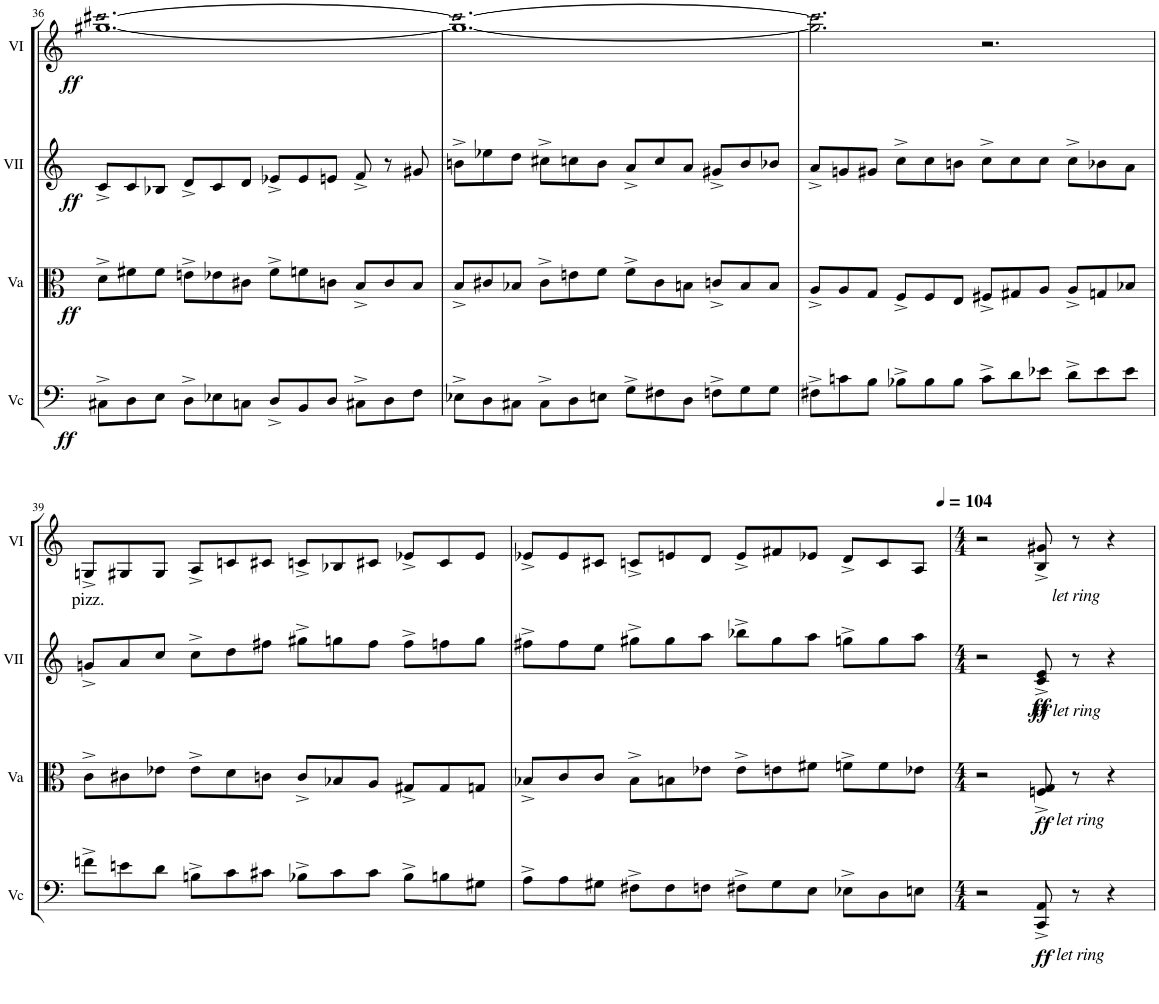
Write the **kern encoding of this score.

**kern	**dynam	**kern	**dynam	**kern	**dynam	**kern	**dynam
*part4	*part4	*part3	*part3	*part2	*part2	*part1	*part1
*staff4	*staff4	*staff3	*staff3	*staff2	*staff2	*staff1	*staff1
*I"Vc	*	*I"Va	*	*I"VII	*	*I"VI	*
*I'Vc	*	*I'Va	*	*I'VII	*	*I'VI	*
!!LO:PB:g=z
*clefF4	*	*clefC3	*	*clefG2	*	*clefG2	*
*k[]	*	*k[]	*	*k[]	*	*k[]	*
*M12/8	*	*M12/8	*	*M12/8	*	*M12/8	*
=36	=36	=36	=36	=36	=36	=36	=36
!	!LO:DY:b	!	!LO:DY:b	!	!LO:DY:b	!LO:N:n=2:head=open	!LO:DY:b
8C#X^\L	ff	8d^\L	ff	8c^/L	ff	[1.gg#X [1.ccc#X	ff
8D\	.	8f#X\	.	8c/	.	.	.
8E\J	.	8f#\J	.	8B-X/J	.	.	.
8D^\L	.	8en^\L	.	8d^/L	.	.	.
8E-X\	.	8e-X\	.	8c/	.	.	.
8Cn\J	.	8c#X\J	.	8d/J	.	.	.
8D^/L	.	8f#^\L	.	8e-X^/L	.	.	.
8BB/	.	8fn\	.	8e-/	.	.	.
8D/J	.	8cn\J	.	8en/J	.	.	.
8C#X^\L	.	8B^/L	.	8f^/	.	.	.
8D\	.	8c/	.	8r	.	.	.
8F\J	.	8B/J	.	8g#X/	.	.	.
=37	=37	=37	=37	=37	=37	=37	=37
!	!	!	!	!	!	!LO:N:n=2:head=open	!
8E-X^\L	.	8B^/L	.	8bn^\L	.	1.gg#_ 1.ccc#_	.
8D\	.	8c#X/	.	8ee-X\	.	.	.
8C#X\J	.	8B-X/J	.	8dd\J	.	.	.
8C#^\L	.	8c#^\L	.	8cc#X^\L	.	.	.
8D\	.	8en\	.	8ccn\	.	.	.
8En\J	.	8f\J	.	8b\J	.	.	.
8G^\L	.	8f^\L	.	8a^/L	.	.	.
8F#X\	.	8c#\	.	8cc/	.	.	.
8D\J	.	8Bn\J	.	8a/J	.	.	.
8Fn^\L	.	8cn^/L	.	8g#X^/L	.	.	.
8G\	.	8B/	.	8b/	.	.	.
8G\J	.	8B/J	.	8b-X/J	.	.	.
=38	=38	=38	=38	=38	=38	=38	=38
!	!	!	!	!	!	!LO:N:n=2:head=open	!
8F#X^\L	.	8A^/L	.	8a^/L	.	2.gg#\] 2.ccc#\]	.
8cn\	.	8A/	.	8gn/	.	.	.
8B\J	.	8G/J	.	8g#X/J	.	.	.
8B-X^\L	.	8F^/L	.	8cc^\L	.	.	.
8B-\	.	8F/	.	8cc\	.	.	.
8B-\J	.	8E/J	.	8bn\J	.	.	.
8c^\L	.	8F#X^/L	.	8cc^\L	.	2.r	.
8d\	.	8G#X/	.	8cc\	.	.	.
8e-X\J	.	8A/J	.	8cc\J	.	.	.
8d^\L	.	8A^/L	.	8cc^\L	.	.	.
8e-\	.	8Gn/	.	8b-X\	.	.	.
8e-\J	.	8B-X/J	.	8a\J	.	.	.
!!LO:LB:g=z
=39	=39	=39	=39	=39	=39	=39	=39
!	!	!	!	!	!	!LO:TX:b:t=pizz.	!
8fn^\L	.	8c^\L	.	8gn^/L	.	8Gn^/L	.
8en\	.	8c#X\	.	8a/	.	8G#X/	.
8d\J	.	8e-X\J	.	8cc/J	.	8G#/J	.
8Bn^\L	.	8e-^\L	.	8cc^\L	.	8A^/L	.
8c\	.	8d\	.	8dd\	.	8cn/	.
8c#X\J	.	8cn\J	.	8ff#X\J	.	8c#X/J	.
8B-X^\L	.	8c^/L	.	8gg#X^\L	.	8cn^/L	.
8c#\	.	8B-X/	.	8ggn\	.	8B-X/	.
8c#\J	.	8A/J	.	8ff#\J	.	8c#X/J	.
8B-^\L	.	8G#X^/L	.	8ff#^\L	.	8e-X^/L	.
8Bn\	.	8G#/	.	8ffn\	.	8c#/	.
8G#X\J	.	8Gn/J	.	8gg\J	.	8e-/J	.
=40	=40	=40	=40	=40	=40	=40	=40
8A^\L	.	8B-X^/L	.	8ff#X^\L	.	8e-X^/L	.
8A\	.	8c/	.	8ff#\	.	8e-/	.
8G#X\J	.	8c/J	.	8ee\J	.	8c#X/J	.
8F#X^\L	.	8B-^\L	.	8gg#X^\L	.	8cn^/L	.
8F#\	.	8Bn\	.	8gg#\	.	8en/	.
8Fn\J	.	8e-X\J	.	8aa\J	.	8d/J	.
8F#X^\L	.	8e-^\L	.	8bb-X^\L	.	8e^/L	.
8G#\	.	8en\	.	8gg#\	.	8f#X/	.
8E\J	.	8f#X\J	.	8aa\J	.	8e-X/J	.
8E-X^\L	.	8fn^\L	.	8ggn^\L	.	8d^/L	.
8D\	.	8f\	.	8gg\	.	8c/	.
8En\J	.	8e-X\J	.	8aa\J	.	8A/J	.
=41	=41	=41	=41	=41	=41	=41	=41
*M4/4	*	*M4/4	*	*M4/4	*	*M4/4	*
*	*	*	*	*	*	*MM104	*
2r	.	2r	.	2r	.	2r	.
!	!	!	!	!	!	!LO:TX:b:i:t=let ring	!
!	!	!	!	!LO:TX:b:i:t=let ring	!	!	!
!	!	!LO:TX:b:i:t=let ring	!	!	!	!	!
!LO:TX:b:i:t=let ring	!	!	!	!	!	!	!
!	!LO:DY:b	!	!LO:DY:b	!	!LO:DY:b	!	!
!	!	!	!	!	!LO:DY:n=1:b	!	!
8CC/^ 8AA/^	ff	8Fn/^ 8G/^	ff	8c/^ 8e/^	ff ff	8B/^ 8g#X/^	.
8r	.	8r	.	8r	.	8r	.
4r	.	4r	.	4r	.	4r	.
=	=	=	=	=	=	=	=
*-	*-	*-	*-	*-	*-	*-	*-
